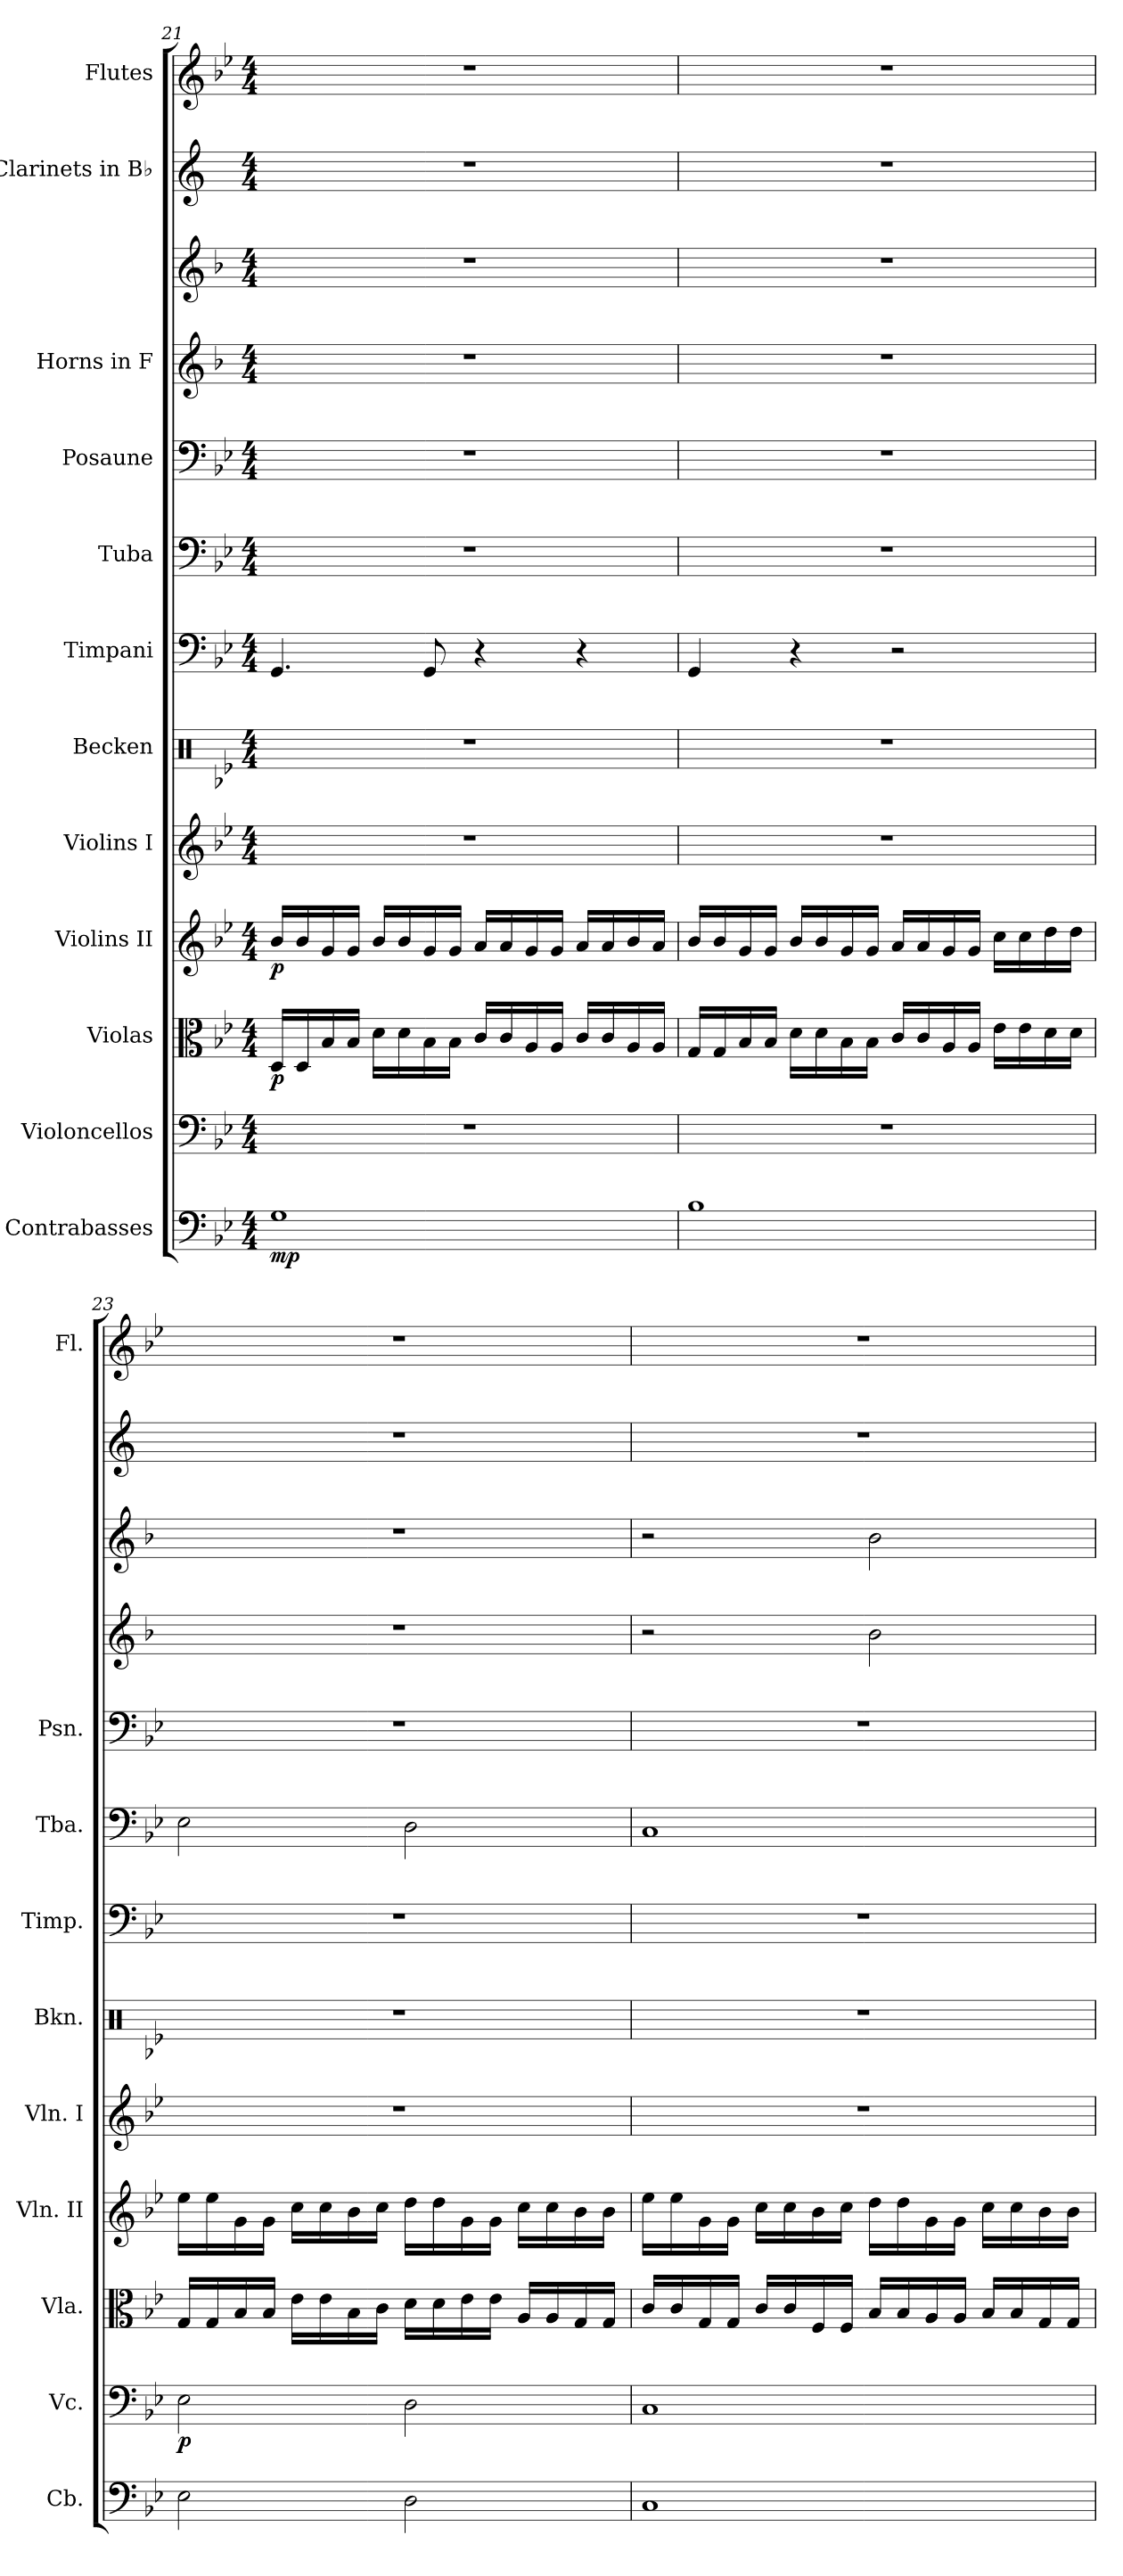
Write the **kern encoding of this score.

**kern	**dynam	**kern	**dynam	**kern	**dynam	**kern	**dynam	**kern	**kern	**kern	**kern	**kern	**kern	**kern	**kern	**kern
*part12	*part12	*part11	*part11	*part10	*part10	*part9	*part9	*part8	*part7	*part6	*part5	*part4	*part3	*part3	*part2	*part1
*staff13	*staff13	*staff12	*staff12	*staff11	*staff11	*staff10	*staff10	*staff9	*staff8	*staff7	*staff6	*staff5	*staff4	*staff3	*staff2	*staff1
*I"Contrabasses	*	*I"Violoncellos	*	*I"Violas	*	*I"Violins II	*	*I"Violins I	*I"Becken	*I"Timpani	*I"Tuba	*I"Posaune	*I"Horns in F	*	*I"Clarinets in B♭	*I"Flutes
*I'Cb.	*	*I'Vc.	*	*I'Vla.	*	*I'Vln. II	*	*I'Vln. I	*I'Bkn.	*I'Timp.	*I'Tba.	*I'Psn.	*	*	*	*I'Fl.
*clefF4	*	*clefF4	*	*clefC3	*	*clefG2	*	*clefG2	*clefX	*clefF4	*clefF4	*clefF4	*clefG2	*clefG2	*clefG2	*clefG2
*ITrd7c12	*	*	*	*	*	*	*	*	*	*	*	*	*ITrd4c7	*ITrd4c7	*ITrd1c2	*
*k[b-e-]	*	*k[b-e-]	*	*k[b-e-]	*	*k[b-e-]	*	*k[b-e-]	*k[b-e-]	*k[b-e-]	*k[b-e-]	*k[b-e-]	*k[b-e-]	*k[b-e-]	*k[b-e-]	*k[b-e-]
*M4/4	*	*M4/4	*	*M4/4	*	*M4/4	*	*M4/4	*M4/4	*M4/4	*M4/4	*M4/4	*M4/4	*M4/4	*M4/4	*M4/4
=21	=21	=21	=21	=21	=21	=21	=21	=21	=21	=21	=21	=21	=21	=21	=21	=21
!	!LO:DY:b	!	!	!	!LO:DY:b	!	!LO:DY:b	!	!	!	!	!	!	!	!	!
1GG	mp	1r	.	16D/LL	p	16b-/LL	p	1r	1r	4.GG/	1r	1r	1r	1r	1r	1r
.	.	.	.	16D/	.	16b-/	.	.	.	.	.	.	.	.	.	.
.	.	.	.	16B-/	.	16g/	.	.	.	.	.	.	.	.	.	.
.	.	.	.	16B-/JJ	.	16g/JJ	.	.	.	.	.	.	.	.	.	.
.	.	.	.	16d\LL	.	16b-/LL	.	.	.	.	.	.	.	.	.	.
.	.	.	.	16d\	.	16b-/	.	.	.	.	.	.	.	.	.	.
.	.	.	.	16B-\	.	16g/	.	.	.	8GG/	.	.	.	.	.	.
.	.	.	.	16B-\JJ	.	16g/JJ	.	.	.	.	.	.	.	.	.	.
.	.	.	.	16c/LL	.	16a/LL	.	.	.	4r	.	.	.	.	.	.
.	.	.	.	16c/	.	16a/	.	.	.	.	.	.	.	.	.	.
.	.	.	.	16A/	.	16g/	.	.	.	.	.	.	.	.	.	.
.	.	.	.	16A/JJ	.	16g/JJ	.	.	.	.	.	.	.	.	.	.
.	.	.	.	16c/LL	.	16a/LL	.	.	.	4r	.	.	.	.	.	.
.	.	.	.	16c/	.	16a/	.	.	.	.	.	.	.	.	.	.
.	.	.	.	16A/	.	16b-/	.	.	.	.	.	.	.	.	.	.
.	.	.	.	16A/JJ	.	16a/JJ	.	.	.	.	.	.	.	.	.	.
!!LO:LB:g=z
=22	=22	=22	=22	=22	=22	=22	=22	=22	=22	=22	=22	=22	=22	=22	=22	=22
1BB-	.	1r	.	16G/LL	.	16b-/LL	.	1r	1r	4GG/	1r	1r	1r	1r	1r	1r
.	.	.	.	16G/	.	16b-/	.	.	.	.	.	.	.	.	.	.
.	.	.	.	16B-/	.	16g/	.	.	.	.	.	.	.	.	.	.
.	.	.	.	16B-/JJ	.	16g/JJ	.	.	.	.	.	.	.	.	.	.
.	.	.	.	16d\LL	.	16b-/LL	.	.	.	4r	.	.	.	.	.	.
.	.	.	.	16d\	.	16b-/	.	.	.	.	.	.	.	.	.	.
.	.	.	.	16B-\	.	16g/	.	.	.	.	.	.	.	.	.	.
.	.	.	.	16B-\JJ	.	16g/JJ	.	.	.	.	.	.	.	.	.	.
.	.	.	.	16c/LL	.	16a/LL	.	.	.	2r	.	.	.	.	.	.
.	.	.	.	16c/	.	16a/	.	.	.	.	.	.	.	.	.	.
.	.	.	.	16A/	.	16g/	.	.	.	.	.	.	.	.	.	.
.	.	.	.	16A/JJ	.	16g/JJ	.	.	.	.	.	.	.	.	.	.
.	.	.	.	16e-\LL	.	16cc\LL	.	.	.	.	.	.	.	.	.	.
.	.	.	.	16e-\	.	16cc\	.	.	.	.	.	.	.	.	.	.
.	.	.	.	16d\	.	16dd\	.	.	.	.	.	.	.	.	.	.
.	.	.	.	16d\JJ	.	16dd\JJ	.	.	.	.	.	.	.	.	.	.
=23	=23	=23	=23	=23	=23	=23	=23	=23	=23	=23	=23	=23	=23	=23	=23	=23
!	!	!	!LO:DY:b	!	!	!	!	!	!	!	!	!	!	!	!	!
2EE-\	.	2E-\	p	16G/LL	.	16ee-\LL	.	1r	1r	1r	2E-\	1r	1r	1r	1r	1r
.	.	.	.	16G/	.	16ee-\	.	.	.	.	.	.	.	.	.	.
.	.	.	.	16B-/	.	16g\	.	.	.	.	.	.	.	.	.	.
.	.	.	.	16B-/JJ	.	16g\JJ	.	.	.	.	.	.	.	.	.	.
.	.	.	.	16e-\LL	.	16cc\LL	.	.	.	.	.	.	.	.	.	.
.	.	.	.	16e-\	.	16cc\	.	.	.	.	.	.	.	.	.	.
.	.	.	.	16B-\	.	16b-\	.	.	.	.	.	.	.	.	.	.
.	.	.	.	16c\JJ	.	16cc\JJ	.	.	.	.	.	.	.	.	.	.
2DD\	.	2D\	.	16d\LL	.	16dd\LL	.	.	.	.	2D\	.	.	.	.	.
.	.	.	.	16d\	.	16dd\	.	.	.	.	.	.	.	.	.	.
.	.	.	.	16e-\	.	16g\	.	.	.	.	.	.	.	.	.	.
.	.	.	.	16e-\JJ	.	16g\JJ	.	.	.	.	.	.	.	.	.	.
.	.	.	.	16A/LL	.	16cc\LL	.	.	.	.	.	.	.	.	.	.
.	.	.	.	16A/	.	16cc\	.	.	.	.	.	.	.	.	.	.
.	.	.	.	16G/	.	16b-\	.	.	.	.	.	.	.	.	.	.
.	.	.	.	16G/JJ	.	16b-\JJ	.	.	.	.	.	.	.	.	.	.
=24	=24	=24	=24	=24	=24	=24	=24	=24	=24	=24	=24	=24	=24	=24	=24	=24
1CC	.	1C	.	16c/LL	.	16ee-\LL	.	1r	1r	1r	1C	1r	2r	2r	1r	1r
.	.	.	.	16c/	.	16ee-\	.	.	.	.	.	.	.	.	.	.
.	.	.	.	16G/	.	16g\	.	.	.	.	.	.	.	.	.	.
.	.	.	.	16G/JJ	.	16g\JJ	.	.	.	.	.	.	.	.	.	.
.	.	.	.	16c/LL	.	16cc\LL	.	.	.	.	.	.	.	.	.	.
.	.	.	.	16c/	.	16cc\	.	.	.	.	.	.	.	.	.	.
.	.	.	.	16F/	.	16b-\	.	.	.	.	.	.	.	.	.	.
.	.	.	.	16F/JJ	.	16cc\JJ	.	.	.	.	.	.	.	.	.	.
.	.	.	.	16B-/LL	.	16dd\LL	.	.	.	.	.	.	2e-\	2e-\	.	.
.	.	.	.	16B-/	.	16dd\	.	.	.	.	.	.	.	.	.	.
.	.	.	.	16A/	.	16g\	.	.	.	.	.	.	.	.	.	.
.	.	.	.	16A/JJ	.	16g\JJ	.	.	.	.	.	.	.	.	.	.
.	.	.	.	16B-/LL	.	16cc\LL	.	.	.	.	.	.	.	.	.	.
.	.	.	.	16B-/	.	16cc\	.	.	.	.	.	.	.	.	.	.
.	.	.	.	16G/	.	16b-\	.	.	.	.	.	.	.	.	.	.
.	.	.	.	16G/JJ	.	16b-\JJ	.	.	.	.	.	.	.	.	.	.
=	=	=	=	=	=	=	=	=	=	=	=	=	=	=	=	=
*-	*-	*-	*-	*-	*-	*-	*-	*-	*-	*-	*-	*-	*-	*-	*-	*-
